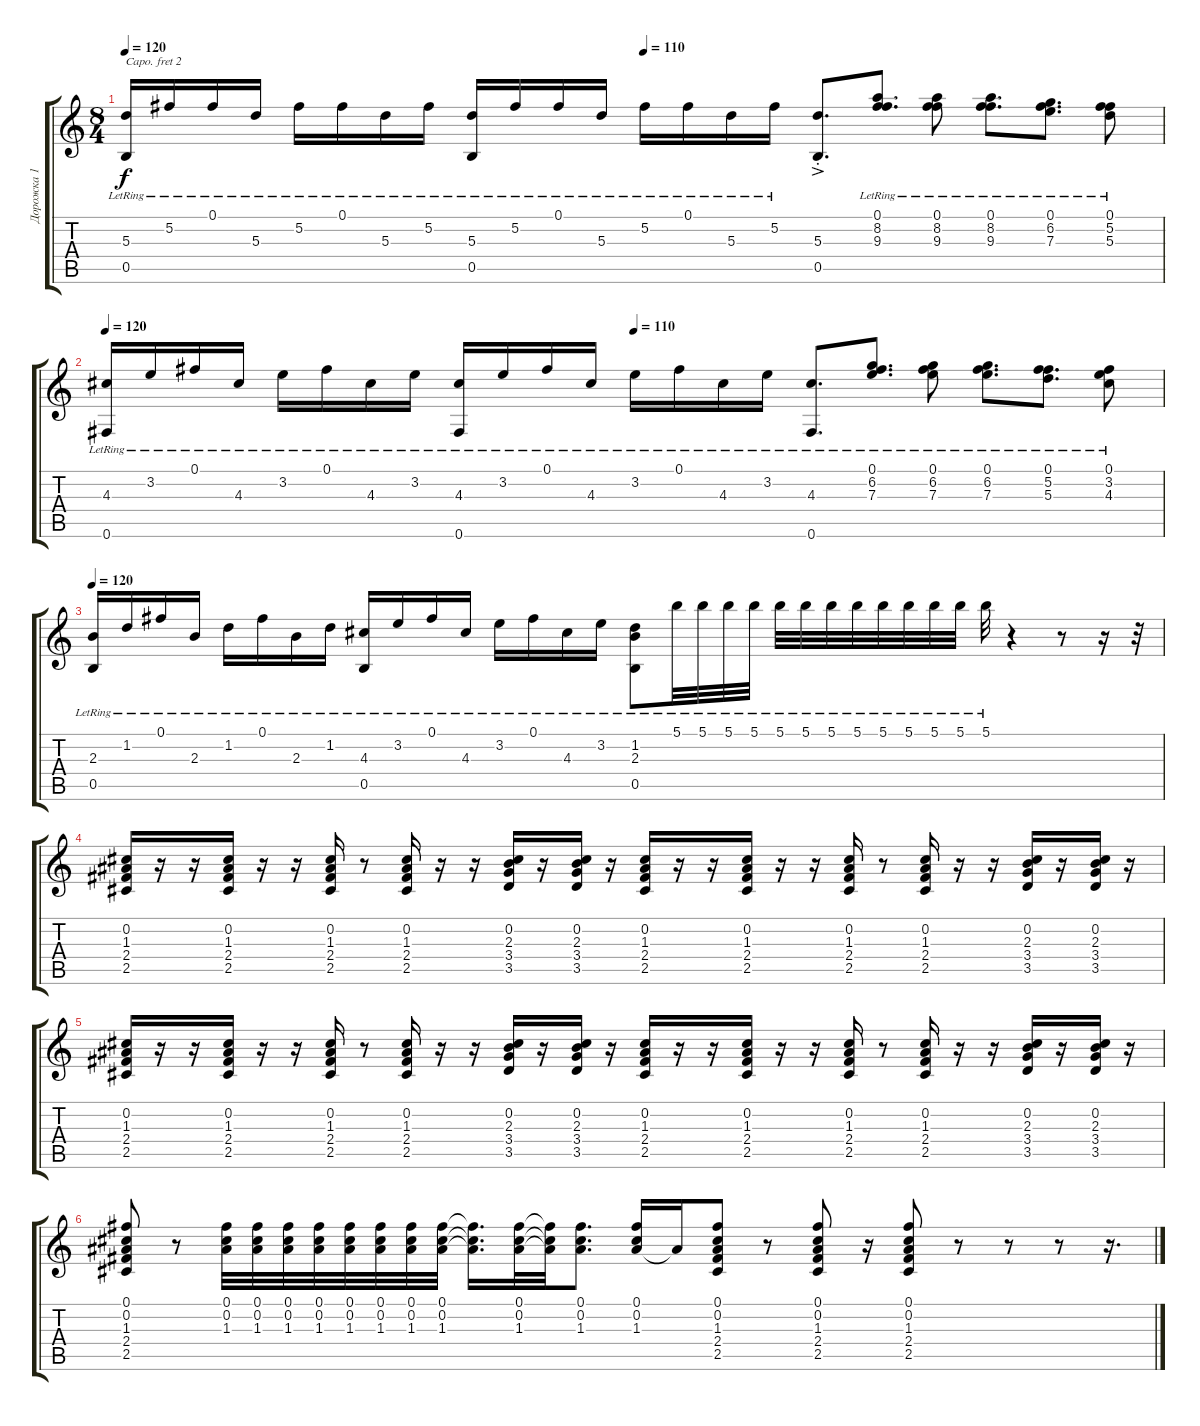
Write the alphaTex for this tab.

\track ("Дорожка 1" "Дорожка 1") {solo instrument acousticguitarnylon}
\staff {score tabs}
\capo 2
\tuning (E4 B3 G3 D3 A2 E2) {hide}
\ts (8 4)
\tempo 120
\tempo (110 0.5)
\clef g2
\ks c
(5.3{lr} 0.5).16{dy f} 5.2{lr}.16 0.1{lr}.16 5.3{lr}.16 5.2{lr}.16 0.1{lr}.16 5.3{lr}.16 5.2{lr}.16 (5.3{lr} 0.5).16 5.2{lr}.16 0.1{lr}.16 5.3{lr}.16 5.2{lr}.16 0.1{lr}.16 5.3{lr}.16 5.2{lr}.16 (5.3{ac st} 0.5).8{d} (0.1{lr} 8.2{lr} 9.3{lr}).8{d} (0.1{lr} 8.2{lr} 9.3{lr}).8 (0.1{lr} 8.2{lr} 9.3{lr}).8{d} (0.1{lr} 6.2{lr} 7.3{lr}).8{d} (0.1{lr} 5.2{lr} 5.3{lr}).8 |
\tempo 120
\tempo (110 0.5)
(4.3{lr} 0.6).16 3.2{lr}.16 0.1{lr}.16 4.3{lr}.16 3.2{lr}.16 0.1{lr}.16 4.3{lr}.16 3.2{lr}.16 (4.3{lr} 0.6).16 3.2{lr}.16 0.1{lr}.16 4.3{lr}.16 3.2{lr}.16 0.1{lr}.16 4.3{lr}.16 3.2{lr}.16 (4.3{lr} 0.6).8{d} (0.1{lr} 6.2{lr} 7.3{lr}).8{d} (0.1{lr} 6.2{lr} 7.3{lr}).8 (0.1{lr} 6.2{lr} 7.3{lr}).8{d} (0.1{lr} 5.2{lr} 5.3{lr}).8{d} (0.1{lr} 3.2{lr} 4.3{lr}).8 |
\tempo 120
(2.3{lr} 0.5).16 1.2{lr}.16 0.1{lr}.16 2.3{lr}.16 1.2{lr}.16 0.1{lr}.16 2.3{lr}.16 1.2{lr}.16 (4.3{lr} 0.5).16 3.2{lr}.16 0.1{lr}.16 4.3{lr}.16 3.2{lr}.16 0.1{lr}.16 4.3{lr}.16 3.2{lr}.16 (1.2{lr} 2.3{lr} 0.5).8 5.1{lr}.32 5.1{lr}.32 5.1{lr}.32 5.1{lr}.32 5.1{lr}.32 5.1{lr}.32 5.1{lr}.32 5.1{lr}.32 5.1{lr}.32 5.1{lr}.32 5.1{lr}.32 5.1{lr}.32 5.1{lr}.32 r.4 r.8 r.16 r.32 |
(0.2 1.3 2.4 2.5).16 r.16 r.16 (0.2 1.3 2.4 2.5).16 r.16 r.16 (0.2 1.3 2.4 2.5).16 r.8 (0.2 1.3 2.4 2.5).16 r.16 r.16 (0.2 2.3 3.4 3.5).16 r.16 (0.2 2.3 3.4 3.5).16 r.16 (0.2 1.3 2.4 2.5).16 r.16 r.16 (0.2 1.3 2.4 2.5).16 r.16 r.16 (0.2 1.3 2.4 2.5).16 r.8 (0.2 1.3 2.4 2.5).16 r.16 r.16 (0.2 2.3 3.4 3.5).16 r.16 (0.2 2.3 3.4 3.5).16 r.16 |
(0.2 1.3 2.4 2.5).16 r.16 r.16 (0.2 1.3 2.4 2.5).16 r.16 r.16 (0.2 1.3 2.4 2.5).16 r.8 (0.2 1.3 2.4 2.5).16 r.16 r.16 (0.2 2.3 3.4 3.5).16 r.16 (0.2 2.3 3.4 3.5).16 r.16 (0.2 1.3 2.4 2.5).16 r.16 r.16 (0.2 1.3 2.4 2.5).16 r.16 r.16 (0.2 1.3 2.4 2.5).16 r.8 (0.2 1.3 2.4 2.5).16 r.16 r.16 (0.2 2.3 3.4 3.5).16 r.16 (0.2 2.3 3.4 3.5).16 r.16 |
(0.1 0.2 1.3 2.4 2.5).8 r.8 (0.1 0.2 1.3).32 (0.1 0.2 1.3).32 (0.1 0.2 1.3).32 (0.1 0.2 1.3).32 (0.1 0.2 1.3).32 (0.1 0.2 1.3).32 (0.1 0.2 1.3).32 (0.1 0.2 1.3).32 (0.1{t} 0.2{t} 1.3{t}).16{d} (0.1 0.2 1.3).32 (0.1{t} 0.2{t} 1.3{t}).32 (0.1 0.2 1.3).8{d} (0.1 0.2 1.3).16 1.3{t}.16 (0.1 0.2 1.3 2.4 2.5).8 r.8 (0.1 0.2 1.3 2.4 2.5).8 r.16 (0.1 0.2 1.3 2.4 2.5).8 r.8 r.8 r.8 r.16{d}
